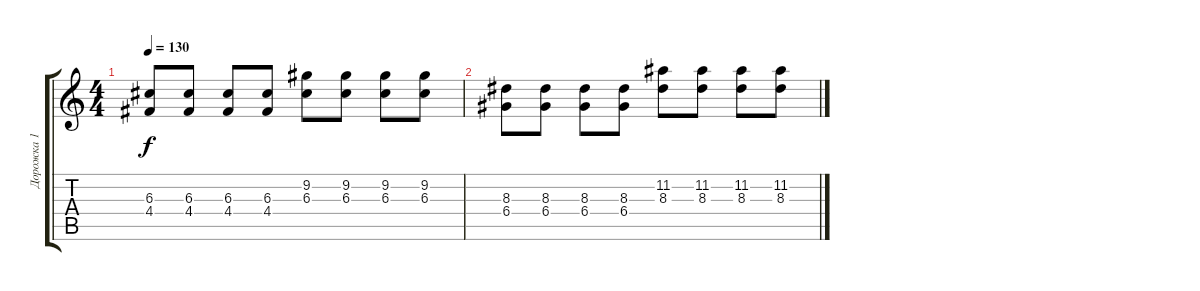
\track ("Дорожка 1" "Дорожка 1") {instrument distortionguitar}
\staff {score tabs}
\tuning (E4 B3 G3 D3 A2 E2) {hide}
\ts (4 4)
\tempo 130
\clef g2
\ks c
(6.3 4.4).8{dy f} (6.3 4.4).8 (6.3 4.4).8 (6.3 4.4).8 (9.2 6.3).8 (9.2 6.3).8 (9.2 6.3).8 (9.2 6.3).8 |
(8.3 6.4).8 (8.3 6.4).8 (8.3 6.4).8 (8.3 6.4).8 (11.2 8.3).8 (11.2 8.3).8 (11.2 8.3).8 (11.2 8.3).8
